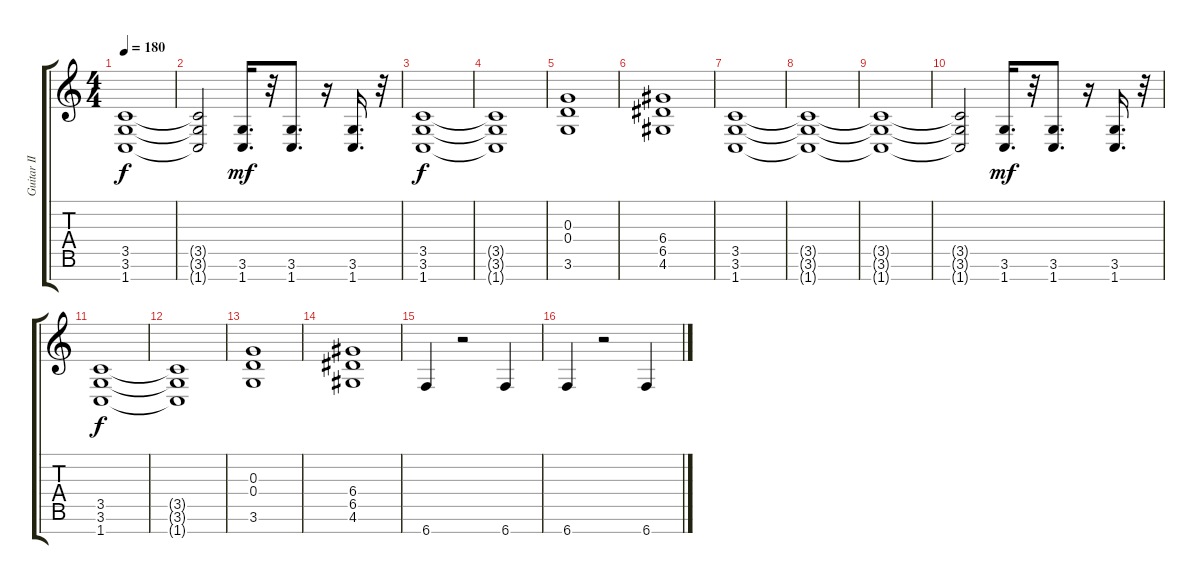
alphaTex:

\track ("Guitar II" "Guitar II") {instrument distortionguitar}
\staff {score tabs}
\tuning (E4 B3 G3 D3 A2 E2 B1) {hide}
\ts (4 4)
\tempo 180
\clef g2
\ks c
(3.5{t} 3.6{t} 1.7{t}).1{dy f} |
(3.5{t} 3.6{t} 1.7{t}).2 (3.6 1.7).16{d dy mf} r.32 (3.6 1.7).8{d} r.16 (3.6 1.7).16{d} r.32 |
(3.5 3.6 1.7).1{dy f} |
(3.5{t} 3.6{t} 1.7{t}).1 |
(0.3 0.4 3.6).1 |
(6.4 6.5 4.6).1 |
(3.5 3.6 1.7).1 |
(3.5{t} 3.6{t} 1.7{t}).1 |
(3.5{t} 3.6{t} 1.7{t}).1 |
(3.5{t} 3.6{t} 1.7{t}).2 (3.6 1.7).16{d dy mf} r.32 (3.6 1.7).8{d} r.16 (3.6 1.7).16{d} r.32 |
(3.5 3.6 1.7).1{dy f} |
(3.5{t} 3.6{t} 1.7{t}).1 |
(0.3 0.4 3.6).1 |
(6.4 6.5 4.6).1 |
6.7.4 r.2 6.7.4 |
6.7.4 r.2 6.7.4
